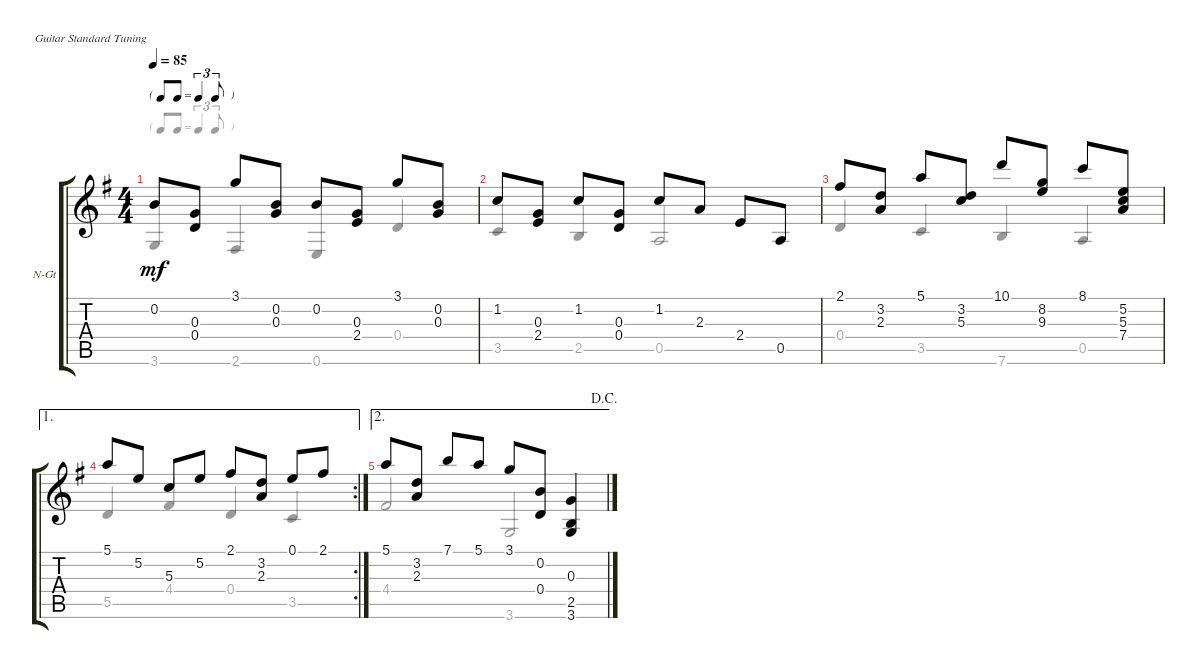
\defaultSystemsLayout 4
\bracketExtendMode groupsimilarinstruments
\firstSystemTrackNameOrientation horizontal
\otherSystemsTrackNameOrientation horizontal
\track ("Nylon Guitar" "N-Gt") {instrument acousticguitarnylon}
\staff {score tabs}
\tuning (E4 B3 G3 D3 A2 E2)
\voice
\ts (4 4)
\tf triplet8th
\tempo 85
\clef g2
\scale
0.522778
\ks g
0.2.8{dy mf instrument acousticguitarnylon} (0.3 0.4).8 3.1.8 (0.2 0.3).8 0.2.8 (2.4 0.3).8 3.1.8 (0.3 0.2).8 |
\scale
0.477055 1.2.8 (2.4 0.3).8 1.2.8 (0.4 0.3).8 1.2.8 2.3.8 2.4.8 0.5.8 |
2.1.8 (3.2 2.3).8 5.1.8 (3.2 5.3).8 10.1.8 (8.2 9.3).8 8.1.8 (5.2 5.3 7.4).8 |
\ae 1
\rc 2
5.1.8 5.2.8 5.3.8 5.2.8 2.1.8 (3.2 2.3).8 0.1.8 2.1.8 |
\ae 2
\jump dacapo
5.1.8 (3.2 2.3).8 7.1.8 5.1.8 3.1.8 (0.2 0.4).8 (0.3 2.5 3.6).4
\voice
\clef g2
\ottava regular
\simile none
\scale
0.522778
\ks g
|
\scale
0.477055 |
|
|
\voice
\clef g2
\ottava regular
\simile none
\scale
0.522778
\ks g
3.6.4{dy mf beam invert} 2.6.4{beam invert} 0.6.4{beam invert} 0.4.4{beam invert} |
\scale
0.477055 3.5.4{beam invert} 2.5.4{beam invert} 0.5.2{beam invert} |
0.4.4{beam invert} 3.5.4{beam invert} 7.6.4{beam invert} 0.5.4{beam invert} |
5.5.4{beam invert} 4.4.4{beam invert} 0.4.4{beam invert} 3.5.4{beam invert} |
4.4.2{beam invert} 3.6.2{beam invert}
